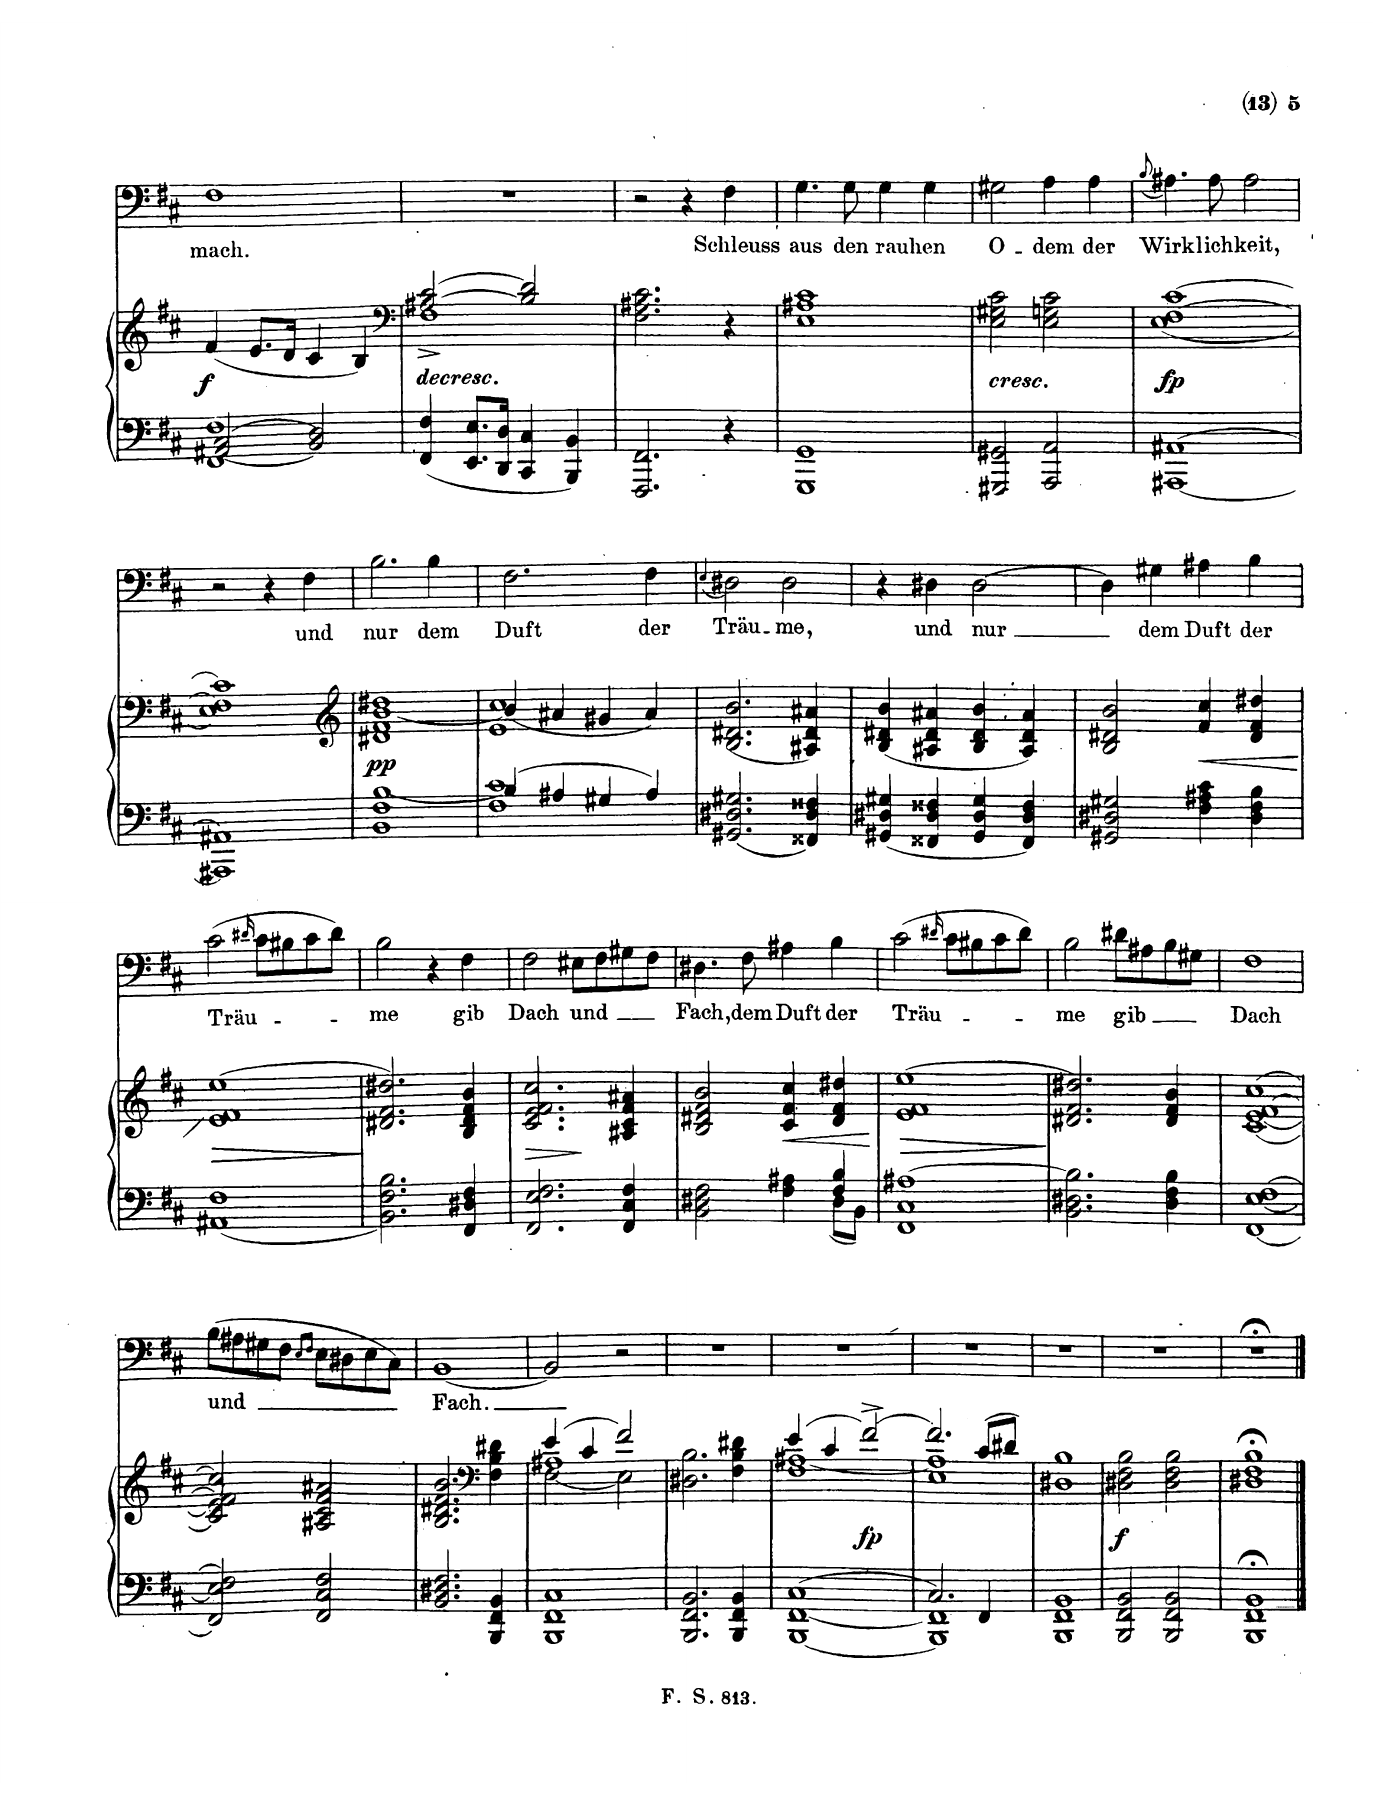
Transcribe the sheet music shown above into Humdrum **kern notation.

**kern	**kern	**dynam	**kern	**text
*part2	*part2	*part2	*part1	*part1
*staff3	*staff2	*staff2/3	*staff1	*staff1
*I"Pianoforte	*	*	*I"Singstimme (Voice)	*
*I'Pno	*	*	*	*
*clefF4	*clefG2	*	*clefF4	*
*k[f#c#]	*k[f#c#]	*	*k[f#c#]	*
*M2/2	*M2/2	*	*M2/2	*
*met(c|)	*met(c|)	*	*met(c|)	*
=75	=75	=75	=75	=75
*^	*	*	*	*
!	!	!	!LO:DY:b	!	!
2AA#X/ 2C#/	1FF# 1F#	(4f#/	f	1F#	-mach.
.	.	8.e/L	.	.	.
.	.	16d/Jk	.	.	.
2BB/ 2D/	.	4c#/	.	.	.
.	.	4B/)	.	.	.
*v	*v	*	*	*	*
=76	=76	=76	=76	=76
*	*clefF4	*	*	*
*	*^	*	*	*
!	!LO:TX:b:i:t=dim.	!	!	!	!
4FF#/^ 4F#/^	((2A#X/ 2c#/	1F#	.	1r	.
8.EE/ 8.E/L	.	.	.	.	.
16DD/ 16D/Jk	.	.	.	.	.
4CC#/ 4C#/	2B/ 2d/))	.	.	.	.
4BBB/ 4BB/	.	.	.	.	.
*	*v	*v	*	*	*
=77	=77	=77	=77	=77
2.FFF#/ 2.FF#/	2.F#\ 2.A#X\ 2.c#\	.	2r	.
.	.	.	4r	.
4r	4r	.	4F#\	Schleuss
=78	=78	=78	=78	=78
1GGG 1GG	1E 1A#X 1c#	.	4.G\	aus
.	.	.	8G\	den
.	.	.	4G\	rau-
.	.	.	4G\	-hen
=79	=79	=79	=79	=79
!	!LO:TX:b:i:t=cresc.	!	!	!
2GGG#X/ 2GG#X/	2E\ 2G#X\ 2c#\	.	2G#X\	O-
2AAA/ 2AA/	2E\ 2Gn\ 2c#\	.	4A\	-dem
.	.	.	4A\	der
=80	=80	=80	=80	=80
.	.	.	(8qB/	.
!	!	!LO:DY:b	!	!
[1AAA#X [1AA#X	[1E [1F# [1c#	fp	4.A#X\)	Wirk-
.	.	.	8A#\	-lich
.	.	.	2A#\	keit,
=81	=81	=81	=81	=81
1AAA#i] 1AA#i]	1E] 1F#] 1c#]	.	2r	.
.	.	.	4r	.
.	.	.	4F#\	und
=82	=82	=82	=82	=82
*	*clefG2	*	*	*
!	!	!LO:DY:b	!	!
1BB 1F# [1B	1d#X 1f# [1b 1dd#X	pp	2.B\	nur
.	.	.	4B\	dem
=83	=83	=83	=83	=83
*^	*^	*	*	*
4B/]	1F# 1c#	(4b/]	1e 1cc#	.	2.F#\	Duft
4A#X/	.	4a#X/	.	.	.	.
4G#X/	.	4g#X/	.	.	.	.
4A#/	.	4a#/)	.	.	4F#\	der
*v	*v	*	*	*	*	*
*	*v	*v	*	*	*
=84	=84	=84	=84	=84
.	.	.	(4qE/	.
2.GG#X/ 2.D#X/ 2.G#X/	(2.B/ 2.d#X/ 2.b/	.	2D#X\)	Traü-
.	.	.	2D#\	-me,
4FF##X/ 4D#/ 4F##X/	4A#X/ 4d#/ 4a#X/)	.	.	.
=85	=85	=85	=85	=85
4GG#X/ 4D#X/ 4G#X/	(4B/ 4d#X/ 4b/	.	4r	.
4FF##X/ 4D#/ 4F##X/	4A#X/ 4d#/ 4a#X/	.	4D#X\	und
4GG#/ 4D#/ 4G#/	4B/ 4d#/ 4b/	.	[2D#\	nur
4FF##/ 4D#/ 4F##/	4A#/ 4d#/ 4a#/)	.	.	.
=86	=86	=86	=86	=86
2GG#X/ 2D#X/ 2G#X/	2B/ 2d#X/ 2b/	.	4D#\]	.
.	.	.	4G#X\	dem
!	!	!LO:HP:b	!	!
4F#\ 4A#X\ 4c#\	4f#/ 4cc#/	<	4A#X\	Duft
4D#\ 4F#\ 4B\	4d#/ 4f#/ 4dd#X/	.	4B\	der
.	.	[	.	.
=87	=87	=87	=87	=87
!	!	!LO:HP:b	!	!
1AA#X 1F#	(1e 1f# 1ee	>	(2c#\	Träu-
.	.	.	16qd#X/	.
.	.	.	8c#\L	.
.	.	.	8B#X\	.
.	.	.	8c#\	.
.	.	.	8d#\J)	.
.	.	]	.	.
=88	=88	=88	=88	=88
2.BB\ 2.F#\ 2.B\	2.d#X/ 2.f#/ 2.dd#X/)	.	2Bn\	-me
.	.	.	4r	.
4FF#/ 4D#X/ 4F#/	4B/ 4d#/ 4f#/ 4b/	.	4F#\	gib
=89	=89	=89	=89	=89
!	!	!LO:HP:b	!	!
2.FF#/ 2.E/ 2.F#/	2.c#/ 2.e/ 2.f#/ 2.cc#/	>	2F#\	Dach
.	.	.	(8E#X\L	und
.	.	.	8F#\	.
4FF#/ 4C#/ 4F#/	4A#X/ 4c#/ 4f#/ 4a#X/	]	8G#X\	.
.	.	.	8F#\J)	.
=90	=90	=90	=90	=90
*^	*	*	*	*
2BB\ 2D#X\ 2F#\	2.ryy	2B/ 2d#X/ 2f#/ 2b/	.	4.D#X\	Fach,
.	.	.	.	8F#\	dem
!	!	!	!LO:HP:b	!	!
4F#\ 4A#X\	.	4c#/ 4f#/ 4cc#/	<	4A#X\	Duft
4F#/ 4B/	8D#\L	4d#/ 4f#/ 4dd#X/	.	4B\	der
.	8BB\J	.	.	.	.
*v	*v	*	*	*	*
.	.	[	.	.
=91	=91	=91	=91	=91
!	!	!LO:HP:b	!	!
1FF# 1C# 1A#X	(1e 1f# 1ee	>	(2c#\	Träu-
.	.	.	16qd#X/	.
.	.	.	8c#\L	.
.	.	.	8B#X\	.
.	.	.	8c#\	.
.	.	.	8d#\J)	.
=92	=92	=92	=92	=92
2.BB\ 2.D#X\ 2.B\	2.d#X/ 2.f#/ 2.dd#X/)	.	2Bn\	-me
.	.	.	8d#X\L	-gib
.	.	.	8A#X\	.
4D#\ 4F#\ 4B\	4d#/ 4f#/ 4b/	]	8B\	.
.	.	.	8G#X\J	.
=93	=93	=93	=93	=93
[1FF# [1E [1F#	[1c# [1e [1f# [1cc#	.	1F#	Dach
=94	=94	=94	=94	=94
2FF#/] 2E/] 2F#/]	2c#/] 2e/] 2f#/] 2cc#/]	.	(8B\L	und
.	.	.	8A#X\	.
.	.	.	8G#X\	.
.	.	.	8F#\J	.
.	.	.	16qE/LL	.
.	.	.	16qF#/JJ	.
2FF#/ 2C#/ 2F#/	2A#X/ 2c#/ 2f#/ 2a#X/	.	8E\L	.
.	.	.	8D#X\	.
.	.	.	8E\	.
.	.	.	8C#\J)	.
=95	=95	=95	=95	=95
2.BB\ 2.D#X\ 2.F#\	2.B/ 2.d#X/ 2.f#/ 2.b/	.	[1BB	Fach.
*	*clefF4	*	*	*
4BBB/ 4FF#/ 4BB/	4F#\ 4B\ 4d#X\	.	.	.
=96	=96	=96	=96	=96
*	*^	*	*	*
*	*	*^	*	*	*
1BBB 1FF# 1C#	(4e/	(2F#\	1A#X	.	2BB/]	.
.	4c#/	.	.	.	.	.
.	2f#/)	2E\)	.	.	2r	.
*	*v	*v	*v	*	*	*
=97	=97	=97	=97	=97
2.BBB/ 2.FF#/ 2.BB/	2.D#X\ 2.B\	.	1r	.
4BBB/ 4FF#/ 4BB/	4F#\ 4B\ 4d#X\	.	.	.
=98	=98	=98	=98	=98
*	*^	*	*	*
[1BBB [1FF# [1C#	(4e/	1F# [1A#X	.	1r	.
.	4c#/	.	.	.	.
!	!	!	!LO:DY:b	!	!
.	[2f#^/)	.	fp	.	.
=99	=99	=99	=99	=99	=99
*^	*	*	*	*	*
!	!	!	!	!LO:DY:b	!	!
2.C#/]	1BBB] 1FF#]	2.f#/]	1E 1A#]	p	1r	.
4FF#/	.	(8c#/L	.	.	.	.
.	.	8d#X/J)	.	.	.	.
*v	*v	*	*	*	*	*
*	*v	*v	*	*	*
=100	=100	=100	=100	=100
1BBB 1FF# 1BB	1D#X 1B	.	1r	.
=101	=101	=101	=101	=101
!	!	!LO:DY:b	!	!
2BBB/ 2FF#/ 2BB/	2D#X\ 2F#\ 2B\	f	1r	.
2BBB/ 2FF#/ 2BB/	2D#\ 2F#\ 2B\	.	.	.
=102	=102	=102	=102	=102
1BBB;< 1FF#;< 1BB;<	1D#X;< 1F#;< 1B;<	.	1r;<	.
==	==	==	==	==
*-	*-	*-	*-	*-
